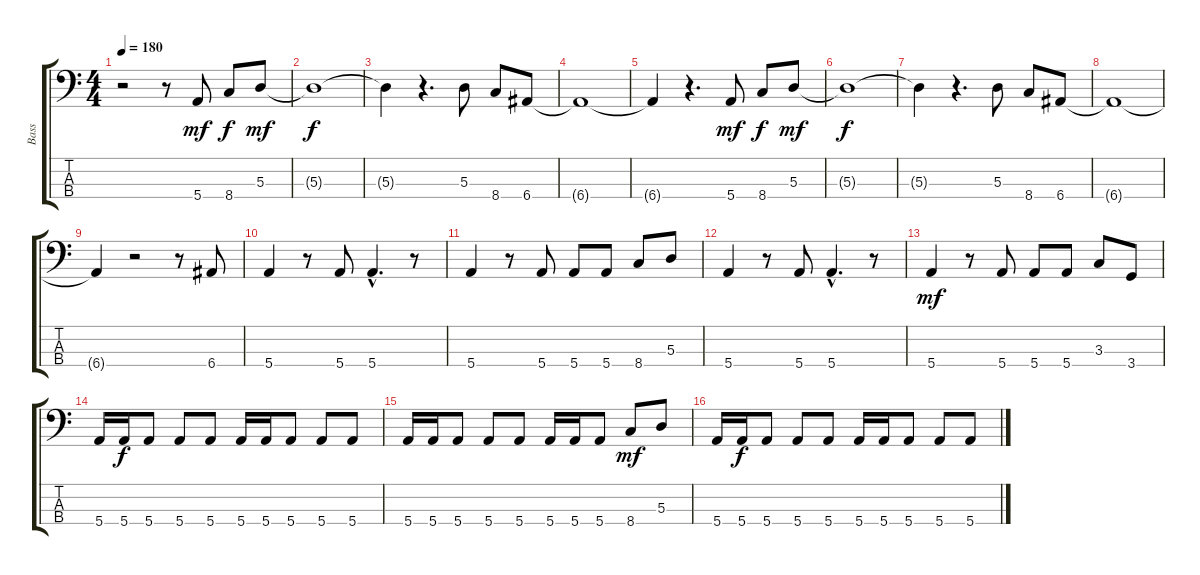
\track ("Bass" "Bass") {instrument electricbasspick}
\staff {score tabs}
\tuning (G2 D2 A1 E1) {hide}
\ts (4 4)
\tempo 180
\clef f4
\ks c
r.2{dy mf instrument electricbasspick} r.8 5.4.8 8.4.8{dy f} 5.3.8{dy mf} |
5.3{t}.1{dy f} |
5.3{t}.4 r.4{d} 5.3.8 8.4.8 6.4.8 |
6.4{t}.1 |
6.4{t}.4 r.4{d} 5.4.8{dy mf} 8.4.8{dy f} 5.3.8{dy mf} |
5.3{t}.1{dy f} |
5.3{t}.4 r.4{d} 5.3.8 8.4.8 6.4.8 |
6.4{t}.1 |
6.4{t}.4 r.2 r.8 6.4.8 |
5.4.4 r.8 5.4.8 5.4{hac}.4{d} r.8 |
5.4.4 r.8 5.4.8 5.4.8 5.4.8 8.4.8 5.3.8 |
5.4.4 r.8 5.4.8 5.4{hac}.4{d} r.8 |
5.4.4{dy mf} r.8 5.4.8 5.4.8 5.4.8 3.3.8 3.4.8 |
5.4.16 5.4.16{dy f} 5.4.8 5.4.8 5.4.8 5.4.16 5.4.16 5.4.8 5.4.8 5.4.8 |
5.4.16 5.4.16 5.4.8 5.4.8 5.4.8 5.4.16 5.4.16 5.4.8 8.4.8{dy mf} 5.3.8 |
5.4.16 5.4.16{dy f} 5.4.8 5.4.8 5.4.8 5.4.16 5.4.16 5.4.8 5.4.8 5.4.8
